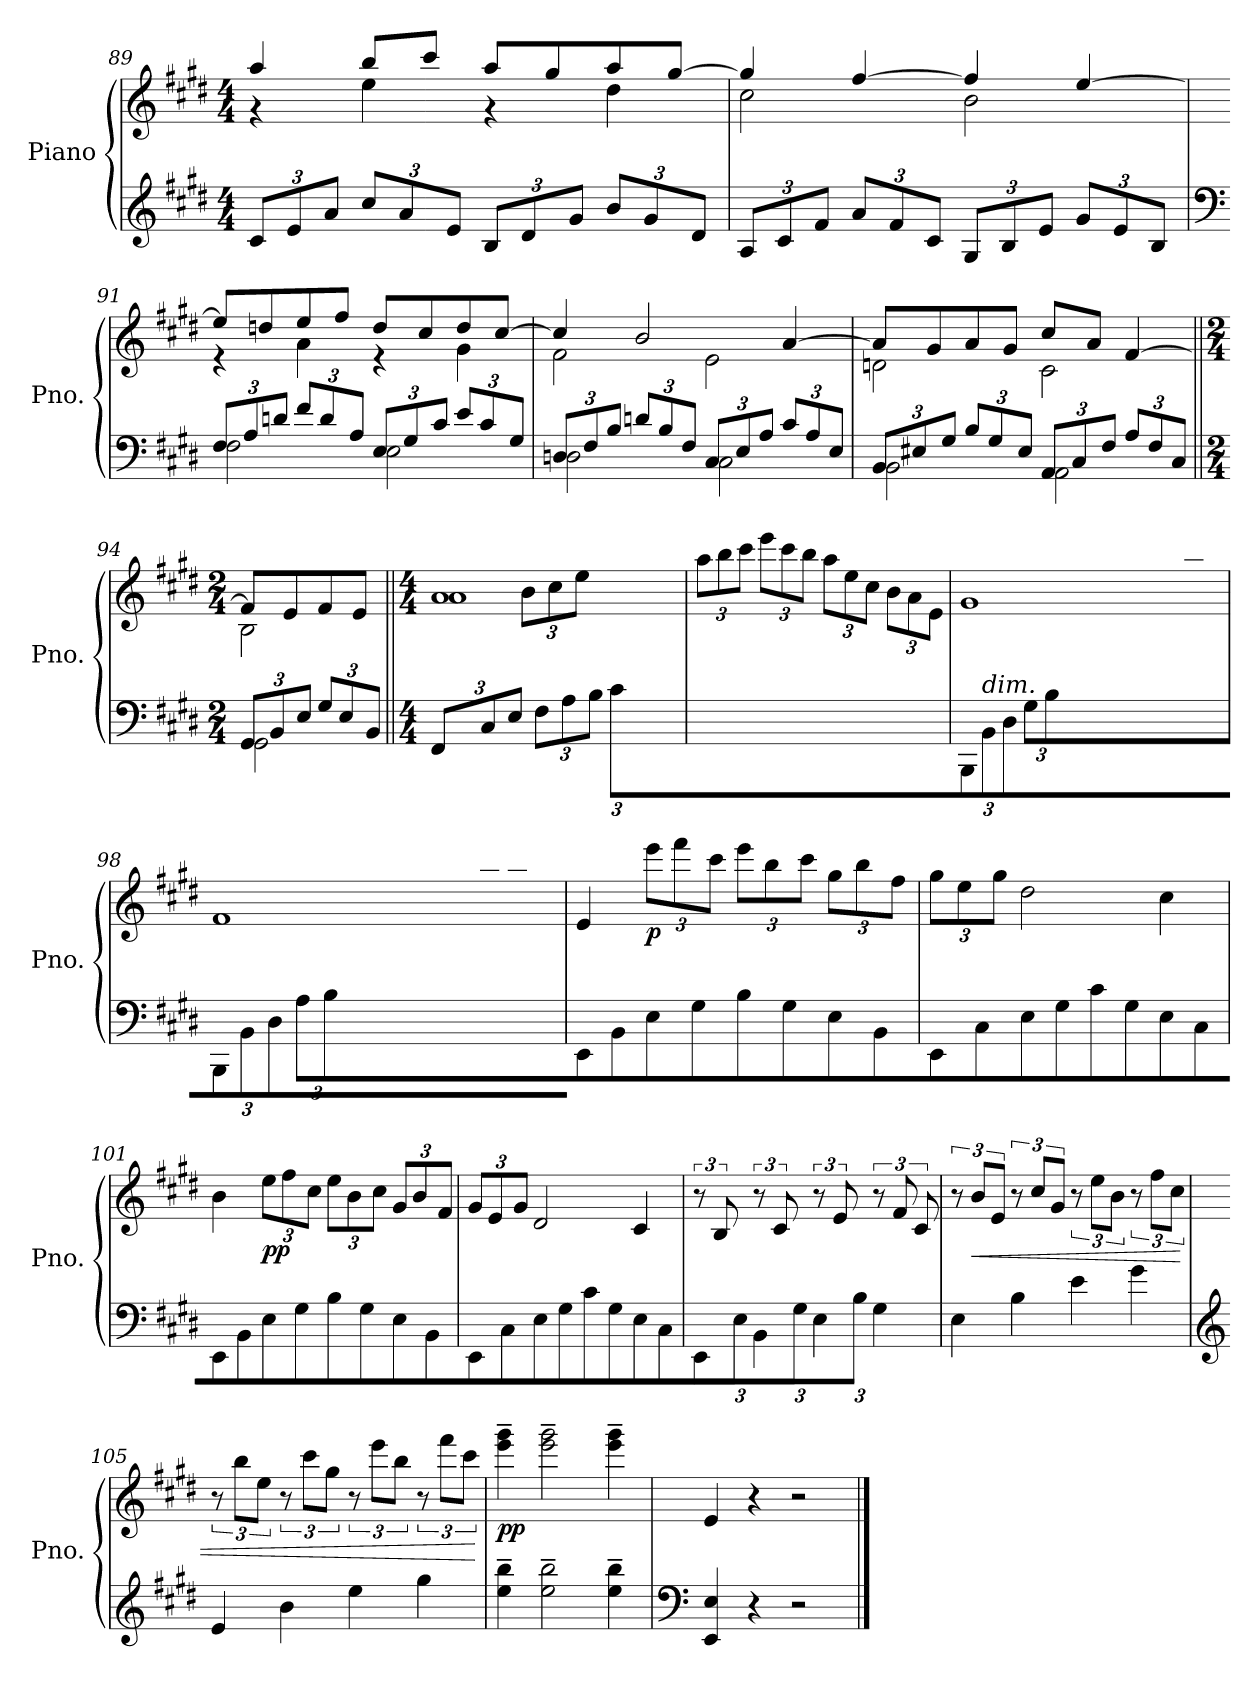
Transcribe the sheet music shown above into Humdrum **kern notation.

**kern	**kern	**dynam
*part1	*part1	*part1
*staff2	*staff1	*staff1/2
*I"Piano	*	*
*I'Pno.	*	*
*clefG2	*clefG2	*
*k[f#c#g#d#]	*k[f#c#g#d#]	*
*M4/4	*M4/4	*
*Xbrackettup	*	*
=89	=89	=89
*	*^	*
12c#/L	4aa/	4r	.
12e/	.	.	.
12a/J	.	.	.
12cc#/L	8bb/L	4ee\	.
12a/	.	.	.
.	8ccc#/J	.	.
12e/J	.	.	.
12B/L	8aa/L	4r	.
12d#/	.	.	.
.	8gg#/	.	.
12g#/J	.	.	.
12b/L	8aa/	4dd#\	.
12g#/	.	.	.
.	[8gg#/J	.	.
12d#/J	.	.	.
=90	=90	=90	=90
12A/L	4gg#/]	2cc#\	.
12c#/	.	.	.
12f#/J	.	.	.
12a/L	[4ff#/	.	.
12f#/	.	.	.
12c#/J	.	.	.
12G#/L	4ff#/]	2b\	.
12B/	.	.	.
12e/J	.	.	.
12g#/L	[4ee/	.	.
12e/	.	.	.
12B/J	.	.	.
!!LO:LB:g=z	!!
=91	=91	=91	=91
*clefF4	*	*	*
*^	*	*	*
12F#/L	2F#\	8ee/L]	4r	.
12A/	.	.	.	.
.	.	8ddn/	.	.
12dn/J	.	.	.	.
12f#/L	.	8ee/	4a\	.
12d/	.	.	.	.
.	.	8ff#/J	.	.
12A/J	.	.	.	.
12E/L	2E\	8dd/L	4r	.
12G#/	.	.	.	.
.	.	8cc#/	.	.
12c#/J	.	.	.	.
12e/L	.	8dd/	4g#\	.
12c#/	.	.	.	.
.	.	[8cc#/J	.	.
12G#/J	.	.	.	.
=92	=92	=92	=92	=92
12Dn/L	2D\	4cc#/]	2f#\	.
12F#/	.	.	.	.
12B/J	.	.	.	.
12dn/L	.	2b/	.	.
12B/	.	.	.	.
12F#/J	.	.	.	.
12C#/L	2C#\	.	2e\	.
12E/	.	.	.	.
12A/J	.	.	.	.
12c#/L	.	[4a/	.	.
12A/	.	.	.	.
12E/J	.	.	.	.
=93	=93	=93	=93	=93
12BB/L	2BB\	8a/L]	2dn\	.
12E#X/	.	.	.	.
.	.	8g#/	.	.
12G#/J	.	.	.	.
12B/L	.	8a/	.	.
12G#/	.	.	.	.
.	.	8g#/J	.	.
12E#/J	.	.	.	.
12AA/L	2AA\	8cc#/L	2c#\	.
12C#/	.	.	.	.
.	.	8a/J	.	.
12F#/J	.	.	.	.
12A/L	.	[4f#/	.	.
12F#/	.	.	.	.
12C#/J	.	.	.	.
=94||	=94||	=94||	=94||	=94||
*M2/4	*	*M2/4	*	*
12GG#/L	2GG#\	8f#/L]	2B\	.
12BB/	.	.	.	.
.	.	8e/	.	.
12E/J	.	.	.	.
12G#/L	.	8f#/	.	.
12E/	.	.	.	.
.	.	8e/J	.	.
12BB/J	.	.	.	.
*v	*v	*	*	*
*	*v	*v	*
!!LO:LB:g=z
=95||	=95||	=95||
*M4/4	*M4/4	*
*	*^	*
*	*	*^	*
12FF#/L	1a	1a	12%7ryy	.
12C#/	.	.	.	.
12E/J	.	.	.	.
12F#\L	.	.	.	.
12A\	.	.	.	.
12B\J	.	.	.	.
12c#/L	.	.	.	.
12%5ryy	.	.	12e\	.
.	.	.	12a\J	.
*	*	*	*Xbrackettup	*
.	.	.	12b\L	.
.	.	.	12cc#\	.
.	.	.	12ee\J	.
*	*v	*v	*v	*
=96	=96	=96
1ryy	12aa\L	.
.	12bb\	.
.	12ccc#\J	.
.	12eee\L	.
.	12ccc#\	.
.	12bb\J	.
.	12aa\L	.
.	12ee\	.
.	12cc#\J	.
.	12b\L	.
.	12a\	.
.	12e\J	.
=97	=97	=97
*	*^	*
12BBB/L	1g#	12%5ryy	.
!LO:TX:a:i:t=dim.	!	!	!
12BB/	.	.	.
12D#/J	.	.	.
12G#/L	.	.	.
12B/	.	.	.
12%7ryy	.	12d#\J	.
.	.	12g#\L	.
.	.	12b\	.
.	.	12dd#\J	.
.	.	12gg#\L	.
.	.	12bb\	.
.	.	12cc#\J	.
=98	=98	=98	=98
12BBB/L	1f#	12%5ryy	.
12BB/	.	.	.
12D#/J	.	.	.
12A/L	.	.	.
12B/	.	.	.
12%7ryy	.	12d#\J	.
.	.	12a\L	.
.	.	12b\	.
.	.	12dd#\J	.
.	.	12aa\L	.
.	.	12bb\	.
.	.	12b~\J	.
*	*v	*v	*
!!LO:LB:g=z
=99	=99	=99
8EE\L	4e/	.
8BB\	.	.
!	!	!LO:DY:b
8E\	12eee\L	p
.	12fff#\	.
8G#\J	.	.
.	12ccc#\J	.
8B\L	12eee\L	.
.	12bb\	.
8G#\	.	.
.	12ccc#\J	.
8E\	12gg#\L	.
.	12bb\	.
8BB\J	.	.
.	12ff#\J	.
=100	=100	=100
8EE\L	12gg#\L	.
.	12ee\	.
8C#\	.	.
.	12gg#\J	.
8E\	2dd#\	.
8G#\J	.	.
8c#\L	.	.
8G#\	.	.
8E\	4cc#\	.
8C#\J	.	.
=101	=101	=101
8EE\L	4b\	.
8BB\	.	.
!	!	!LO:DY:b
8E\	12ee\L	pp
.	12ff#\	.
8G#\J	.	.
.	12cc#\J	.
8B\L	12ee\L	.
.	12b\	.
8G#\	.	.
.	12cc#\J	.
8E\	12g#/L	.
.	12b/	.
8BB\J	.	.
.	12f#/J	.
=102	=102	=102
8EE\L	12g#/L	.
.	12e/	.
8C#\	.	.
.	12g#/J	.
8E\	2d#/	.
8G#\J	.	.
8c#\L	.	.
8G#\	.	.
8E\	4c#/	.
8C#\J	.	.
!!LO:LB:g=z
=103	=103	=103
*^	*	*
*	*	*brackettup	*
6ryy	4EE\	12r	.
.	.	12B/L	.
12E/J	.	12ryy	.
6ryy	4BB\	12r	.
.	.	12c#/L	.
12G#/J	.	12ryy	.
6ryy	4E\	12r	.
.	.	12e/L	.
12B/J	.	12ryy	.
4ryy	4G#\	12r	.
.	.	12f#/L	.
.	.	12c#/J	.
*v	*v	*	*
=104	=104	=104
4E\	12r	.
!	!	!LO:HP:b
.	12b/L	<
.	12e/J	.
4B\	12r	.
.	12cc#/L	.
.	12g#/J	.
4e\	12r	.
.	12ee\L	.
.	12b\J	.
4g#\	12r	.
.	12ff#\L	.
.	12cc#\J	.
=105	=105	=105
*clefG2	*	*
4e/	12r	.
.	12bb\L	.
.	12ee\J	.
4b\	12r	.
.	12ccc#\L	.
.	12gg#\J	.
4ee\	12r	.
.	12eee\L	.
.	12bb\J	.
4gg#\	12r	.
.	12fff#\L	.
.	12ccc#\J	.
.	.	[
=106	=106	=106
!	!	!LO:DY:b
4ee\~ 4bb\~	4eee\~ 4ggg#\~	pp
2ee\~ 2bb\~	2eee\~ 2ggg#\~	.
4ee\~ 4bb\~	4eee\~ 4ggg#\~	.
=107	=107	=107
*clefF4	*	*
4EE/ 4E/	4e/	.
4r	4r	.
2r	2r	.
==	==	==
*-	*-	*-
